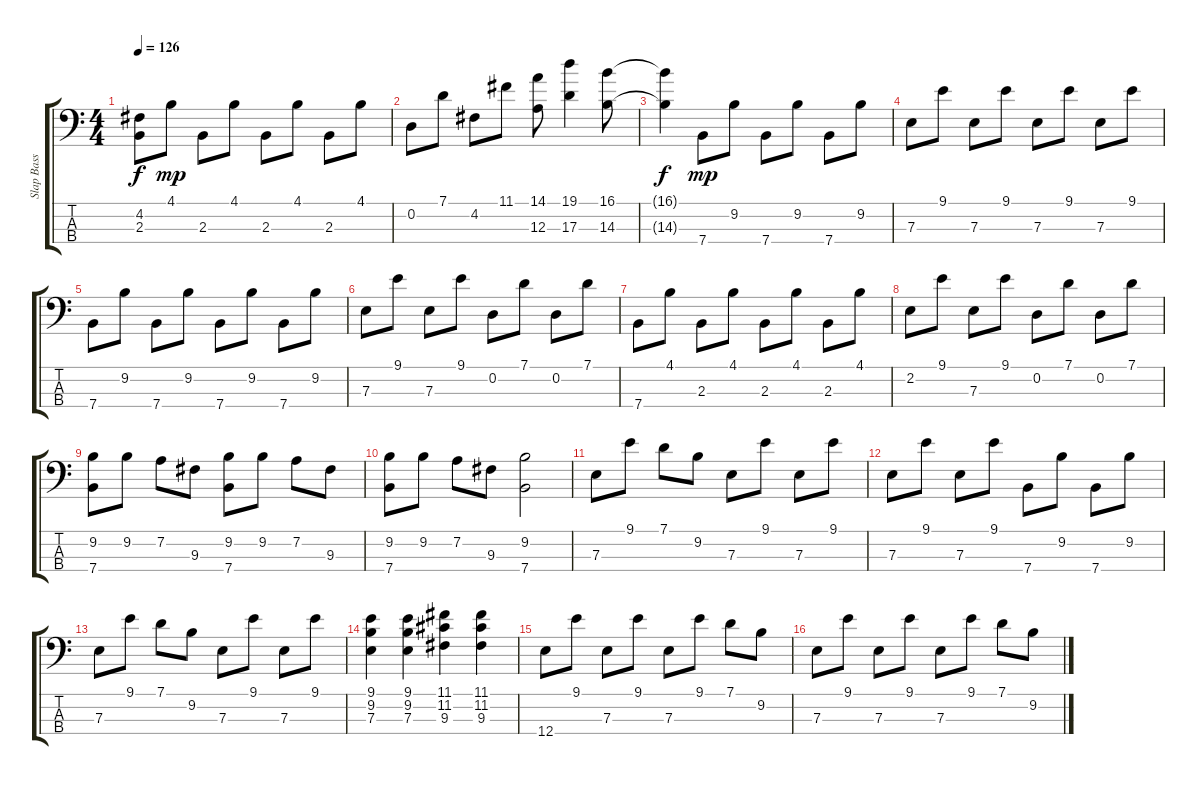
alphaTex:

\track ("Slap Bass 2" "Slap Bass ") {instrument slapbass1}
\staff {score tabs}
\tuning (G2 D2 A1 E1) {hide}
\ts (4 4)
\tempo 126
\clef f4
\ks c
(4.2{t} 2.3{t}).8{dy f} 4.1.8{dy mp} 2.3.8 4.1.8 2.3.8 4.1.8 2.3.8 4.1.8 |
0.2.8 7.1.8 4.2.8 11.1.8 (14.1 12.3).8 (19.1 17.3).4 (16.1 14.3).8 |
(16.1{t} 14.3{t}).4{dy f} 7.4.8{dy mp} 9.2.8 7.4.8 9.2.8 7.4.8 9.2.8 |
7.3.8 9.1.8 7.3.8 9.1.8 7.3.8 9.1.8 7.3.8 9.1.8 |
7.4.8 9.2.8 7.4.8 9.2.8 7.4.8 9.2.8 7.4.8 9.2.8 |
7.3.8 9.1.8 7.3.8 9.1.8 0.2.8 7.1.8 0.2.8 7.1.8 |
7.4.8 4.1.8 2.3.8 4.1.8 2.3.8 4.1.8 2.3.8 4.1.8 |
2.2.8 9.1.8 7.3.8 9.1.8 0.2.8 7.1.8 0.2.8 7.1.8 |
(9.2 7.4).8 9.2.8 7.2.8 9.3.8 (9.2 7.4).8 9.2.8 7.2.8 9.3.8 |
(9.2 7.4).8 9.2.8 7.2.8 9.3.8 (9.2 7.4).2 |
7.3.8 9.1.8 7.1.8 9.2.8 7.3.8 9.1.8 7.3.8 9.1.8 |
7.3.8 9.1.8 7.3.8 9.1.8 7.4.8 9.2.8 7.4.8 9.2.8 |
7.3.8 9.1.8 7.1.8 9.2.8 7.3.8 9.1.8 7.3.8 9.1.8 |
(9.1 9.2 7.3).4 (9.1 9.2 7.3).4 (11.1 11.2 9.3).4 (11.1 11.2 9.3).4 |
12.4.8 9.1.8 7.3.8 9.1.8 7.3.8 9.1.8 7.1.8 9.2.8 |
7.3.8 9.1.8 7.3.8 9.1.8 7.3.8 9.1.8 7.1.8 9.2.8
